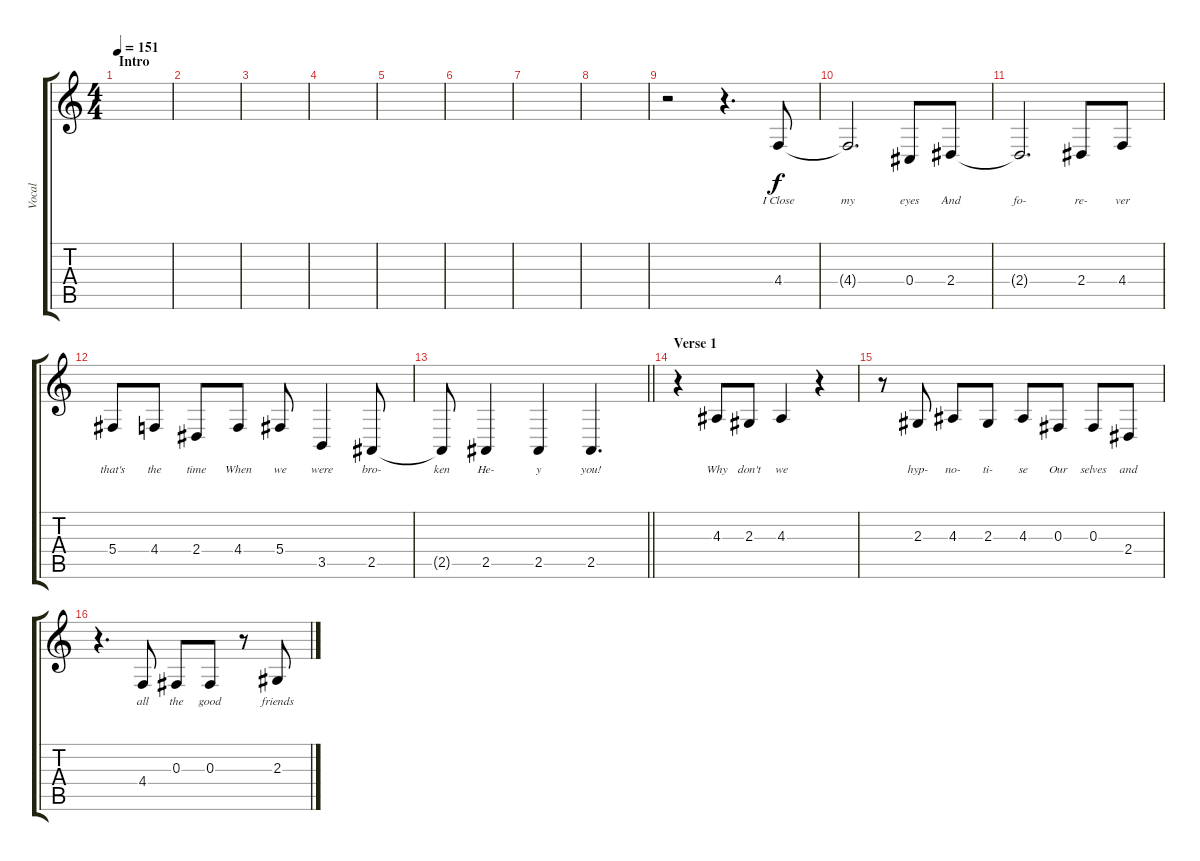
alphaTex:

\track ("Vocal" "Vocal") {instrument trumpet}
\staff {score tabs}
\tuning (Eb4 Bb3 Gb3 Db3 Ab2 Eb2) {hide}
\ts (4 4)
\section ("" "Intro")
\tempo 151
\clef g2
\ks c
|
|
|
|
|
|
|
|
r.2 r.4{d} 4.4.8{lyrics (0 "I Close") lyrics (1 "") lyrics (2 "") lyrics (3 "") lyrics (4 "")} |
4.4{t}.2{d lyrics (0 "my") lyrics (1 "") lyrics (2 "") lyrics (3 "") lyrics (4 "")} 0.4.8{lyrics (0 "eyes") lyrics (1 "") lyrics (2 "") lyrics (3 "") lyrics (4 "")} 2.4.8{lyrics (0 "And") lyrics (1 "") lyrics (2 "") lyrics (3 "") lyrics (4 "")} |
2.4{t}.2{d lyrics (0 "fo-") lyrics (1 "") lyrics (2 "") lyrics (3 "") lyrics (4 "")} 2.4.8{lyrics (0 "re-") lyrics (1 "") lyrics (2 "") lyrics (3 "") lyrics (4 "")} 4.4.8{lyrics (0 "ver") lyrics (1 "") lyrics (2 "") lyrics (3 "") lyrics (4 "")} |
5.4.8{lyrics (0 "that's") lyrics (1 "") lyrics (2 "") lyrics (3 "") lyrics (4 "")} 4.4.8{lyrics (0 "the") lyrics (1 "") lyrics (2 "") lyrics (3 "") lyrics (4 "")} 2.4.8{lyrics (0 "time") lyrics (1 "") lyrics (2 "") lyrics (3 "") lyrics (4 "")} 4.4.8{lyrics (0 "When") lyrics (1 "") lyrics (2 "") lyrics (3 "") lyrics (4 "")} 5.4.8{lyrics (0 "we") lyrics (1 "") lyrics (2 "") lyrics (3 "") lyrics (4 "")} 3.5.4{lyrics (0 "were") lyrics (1 "") lyrics (2 "") lyrics (3 "") lyrics (4 "")} 2.5.8{lyrics (0 "bro-") lyrics (1 "") lyrics (2 "") lyrics (3 "") lyrics (4 "")} |
\barLineRight lightlight
2.5{t}.8{lyrics (0 "ken") lyrics (1 "") lyrics (2 "") lyrics (3 "") lyrics (4 "")} 2.5.4{lyrics (0 "He-") lyrics (1 "") lyrics (2 "") lyrics (3 "") lyrics (4 "")} 2.5.4{lyrics (0 "y") lyrics (1 "") lyrics (2 "") lyrics (3 "") lyrics (4 "")} 2.5.4{d lyrics (0 "you!") lyrics (1 "") lyrics (2 "") lyrics (3 "") lyrics (4 "")} |
\section ("" "Verse 1")
r.4 4.3.8{lyrics (0 "Why") lyrics (1 "") lyrics (2 "") lyrics (3 "") lyrics (4 "")} 2.3.8{lyrics (0 "don't") lyrics (1 "") lyrics (2 "") lyrics (3 "") lyrics (4 "")} 4.3.4{lyrics (0 "we") lyrics (1 "") lyrics (2 "") lyrics (3 "") lyrics (4 "")} r.4 |
r.8 2.3.8{lyrics (0 "hyp-") lyrics (1 "") lyrics (2 "") lyrics (3 "") lyrics (4 "")} 4.3.8{lyrics (0 "no-") lyrics (1 "") lyrics (2 "") lyrics (3 "") lyrics (4 "")} 2.3.8{lyrics (0 "ti-") lyrics (1 "") lyrics (2 "") lyrics (3 "") lyrics (4 "")} 4.3.8{lyrics (0 "se") lyrics (1 "") lyrics (2 "") lyrics (3 "") lyrics (4 "")} 0.3.8{lyrics (0 "Our") lyrics (1 "") lyrics (2 "") lyrics (3 "") lyrics (4 "")} 0.3.8{lyrics (0 "selves") lyrics (1 "") lyrics (2 "") lyrics (3 "") lyrics (4 "")} 2.4.8{lyrics (0 "and") lyrics (1 "") lyrics (2 "") lyrics (3 "") lyrics (4 "")} |
r.4{d} 4.4.8{lyrics (0 "all") lyrics (1 "") lyrics (2 "") lyrics (3 "") lyrics (4 "")} 0.3.8{lyrics (0 "the") lyrics (1 "") lyrics (2 "") lyrics (3 "") lyrics (4 "")} 0.3.8{lyrics (0 "good") lyrics (1 "") lyrics (2 "") lyrics (3 "") lyrics (4 "")} r.8 2.3.8{lyrics (0 "friends") lyrics (1 "") lyrics (2 "") lyrics (3 "") lyrics (4 "")}
